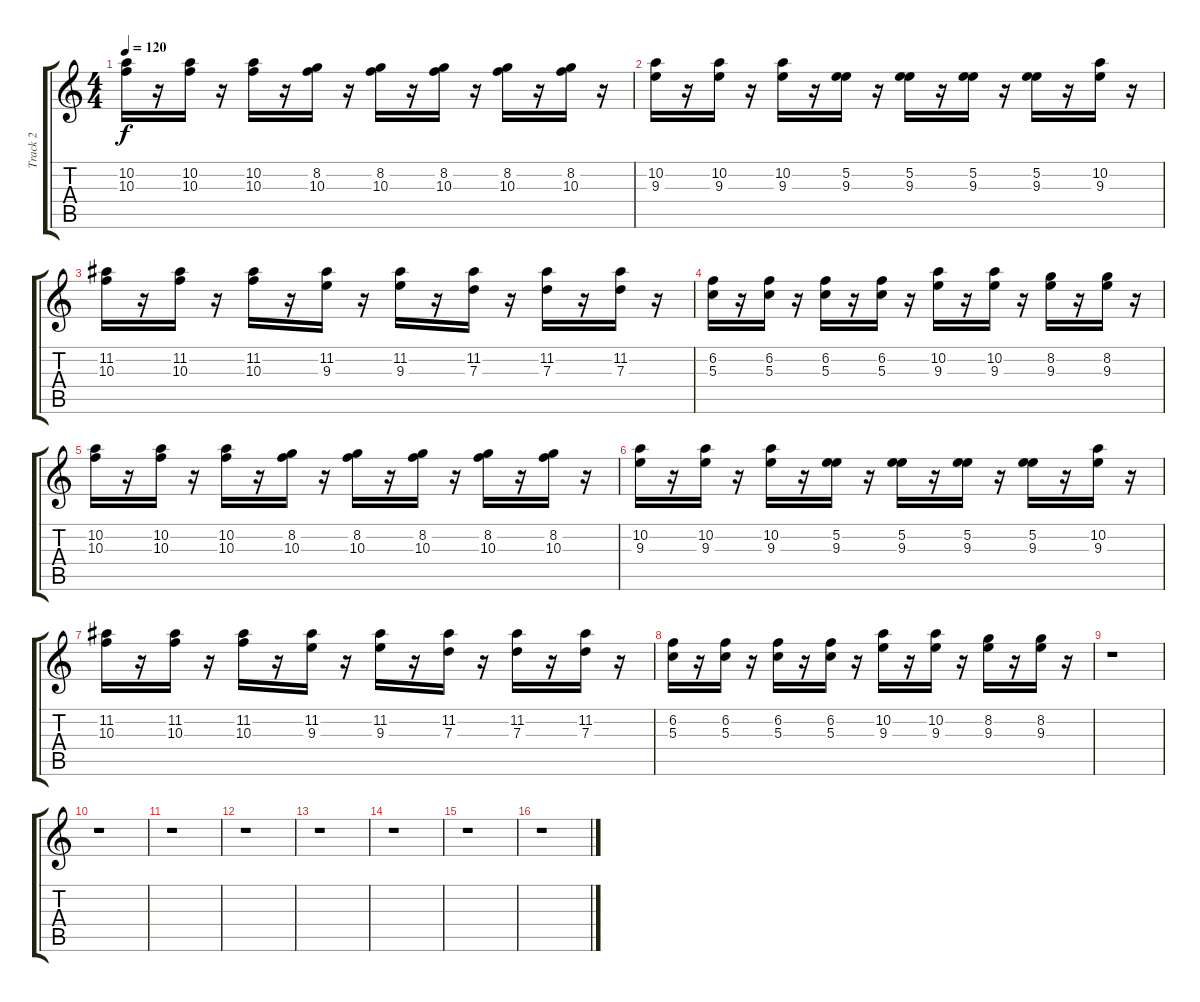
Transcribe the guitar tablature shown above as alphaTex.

\track ("Track 2" "Track 2") {instrument distortionguitar}
\staff {score tabs}
\tuning (E4 B3 G3 D3 A2 E2) {hide}
\ts (4 4)
\tempo 120
\clef g2
\ks c
(10.2 10.3).16{dy f} r.16 (10.2 10.3).16 r.16 (10.2 10.3).16 r.16 (8.2 10.3).16 r.16 (8.2 10.3).16 r.16 (8.2 10.3).16 r.16 (8.2 10.3).16 r.16 (8.2 10.3).16 r.16 |
(10.2 9.3).16 r.16 (10.2 9.3).16 r.16 (10.2 9.3).16 r.16 (5.2 9.3).16 r.16 (5.2 9.3).16 r.16 (5.2 9.3).16 r.16 (5.2 9.3).16 r.16 (10.2 9.3).16 r.16 |
(11.2 10.3).16 r.16 (11.2 10.3).16 r.16 (11.2 10.3).16 r.16 (11.2 9.3).16 r.16 (11.2 9.3).16 r.16 (11.2 7.3).16 r.16 (11.2 7.3).16 r.16 (11.2 7.3).16 r.16 |
(6.2 5.3).16 r.16 (6.2 5.3).16 r.16 (6.2 5.3).16 r.16 (6.2 5.3).16 r.16 (10.2 9.3).16 r.16 (10.2 9.3).16 r.16 (8.2 9.3).16 r.16 (8.2 9.3).16 r.16 |
(10.2 10.3).16 r.16 (10.2 10.3).16 r.16 (10.2 10.3).16 r.16 (8.2 10.3).16 r.16 (8.2 10.3).16 r.16 (8.2 10.3).16 r.16 (8.2 10.3).16 r.16 (8.2 10.3).16 r.16 |
(10.2 9.3).16 r.16 (10.2 9.3).16 r.16 (10.2 9.3).16 r.16 (5.2 9.3).16 r.16 (5.2 9.3).16 r.16 (5.2 9.3).16 r.16 (5.2 9.3).16 r.16 (10.2 9.3).16 r.16 |
(11.2 10.3).16 r.16 (11.2 10.3).16 r.16 (11.2 10.3).16 r.16 (11.2 9.3).16 r.16 (11.2 9.3).16 r.16 (11.2 7.3).16 r.16 (11.2 7.3).16 r.16 (11.2 7.3).16 r.16 |
(6.2 5.3).16 r.16 (6.2 5.3).16 r.16 (6.2 5.3).16 r.16 (6.2 5.3).16 r.16 (10.2 9.3).16 r.16 (10.2 9.3).16 r.16 (8.2 9.3).16 r.16 (8.2 9.3).16 r.16 |
r.1 |
r.1 |
r.1 |
r.1 |
r.1 |
r.1 |
r.1 |
r.1
